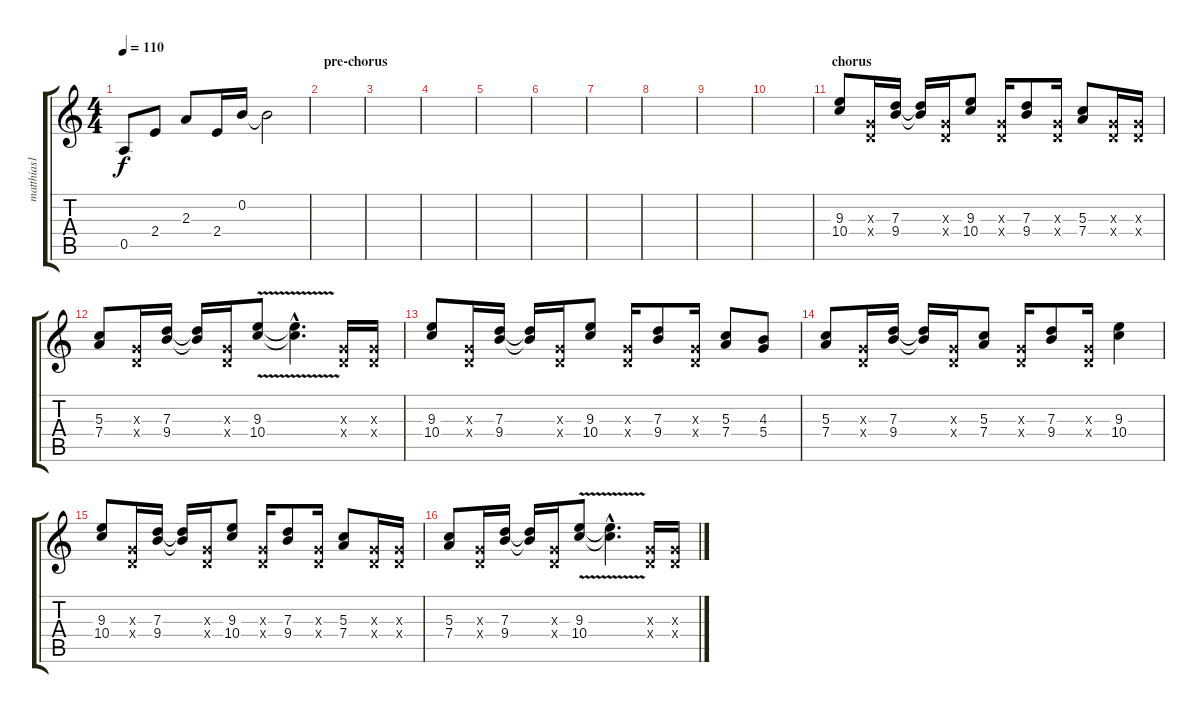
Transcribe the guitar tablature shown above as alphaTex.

\track ("matthias1" "matthias1") {instrument electricguitarclean}
\staff {score tabs}
\tuning (E4 B3 G3 D3 A2 E2) {hide}
\ts (4 4)
\tempo 110
\clef g2
\ks c
0.5.8{dy f} 2.4.8 2.3.8 2.4.16 0.2.16 0.2{t}.2 |
\section ("" "pre-chorus")
|
|
|
|
|
|
|
|
|
\section ("" "chorus")
(9.3 10.4).8{volume 10 instrument distortionguitar} (0.3{x} 0.4{x}).16 (7.3 9.4).16 (7.3{t} 9.4{t}).16 (0.3{x} 0.4{x}).16 (9.3 10.4).8 (0.3{x} 0.4{x}).16 (7.3 9.4).8 (0.3{x} 0.4{x}).16 (5.3 7.4).8 (0.3{x} 0.4{x}).16 (0.3{x} 0.4{x}).16 |
(5.3 7.4).8 (0.3{x} 0.4{x}).16 (7.3 9.4).16 (7.3{t} 9.4{t}).16 (0.3{x} 0.4{x}).16 (9.3{v} 10.4{v}).8 (9.3{hac t} 10.4{hac t}).4{d} (0.3{x} 0.4{x}).16 (0.3{x} 0.4{x}).16 |
(9.3 10.4).8 (0.3{x} 0.4{x}).16 (7.3 9.4).16 (7.3{t} 9.4{t}).16 (0.3{x} 0.4{x}).16 (9.3 10.4).8 (0.3{x} 0.4{x}).16 (7.3 9.4).8 (0.3{x} 0.4{x}).16 (5.3 7.4).8 (4.3 5.4).8 |
(5.3 7.4).8 (0.3{x} 0.4{x}).16 (7.3 9.4).16 (7.3{t} 9.4{t}).16 (0.3{x} 0.4{x}).16 (5.3 7.4).8 (0.3{x} 0.4{x}).16 (7.3 9.4).8 (0.3{x} 0.4{x}).16 (9.3 10.4).4 |
(9.3 10.4).8 (0.3{x} 0.4{x}).16 (7.3 9.4).16 (7.3{t} 9.4{t}).16 (0.3{x} 0.4{x}).16 (9.3 10.4).8 (0.3{x} 0.4{x}).16 (7.3 9.4).8 (0.3{x} 0.4{x}).16 (5.3 7.4).8 (0.3{x} 0.4{x}).16 (0.3{x} 0.4{x}).16 |
(5.3 7.4).8 (0.3{x} 0.4{x}).16 (7.3 9.4).16 (7.3{t} 9.4{t}).16 (0.3{x} 0.4{x}).16 (9.3{v} 10.4{v}).8 (9.3{hac t} 10.4{hac t}).4{d} (0.3{x} 0.4{x}).16 (0.3{x} 0.4{x}).16
